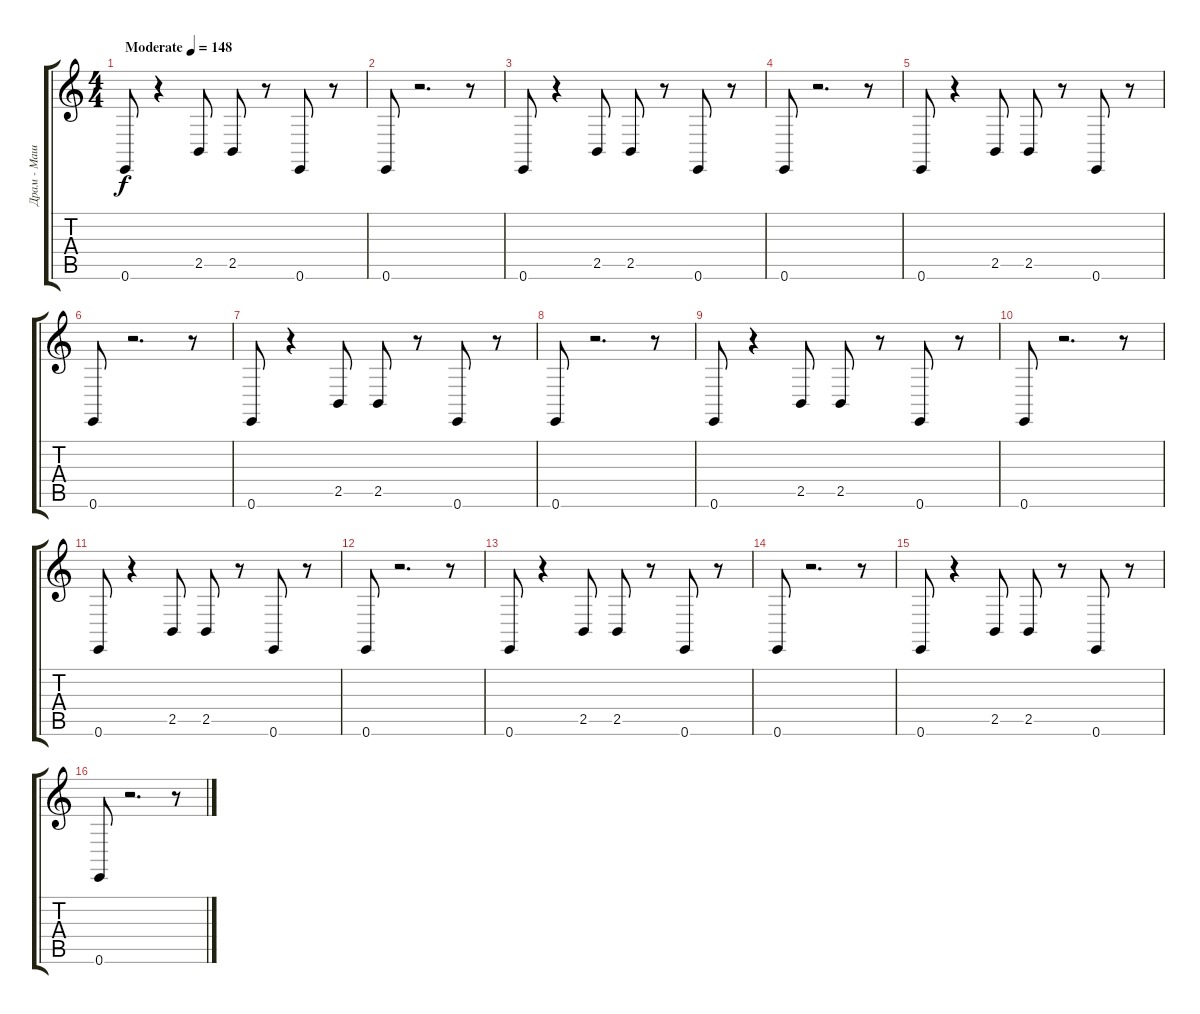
\track ("Драм - Машина" "Драм - Маш") {instrument timpani}
\staff {score tabs}
\tuning (E4 B3 G3 D3 A2 E2) {hide}
\ts (4 4)
\tempo (148 "Moderate")
\clef g2
\ks c
0.6.8{dy f instrument timpani} r.4 2.5.8 2.5.8 r.8 0.6.8 r.8 |
0.6.8 r.2{d} r.8 |
0.6.8 r.4 2.5.8 2.5.8 r.8 0.6.8 r.8 |
0.6.8 r.2{d} r.8 |
0.6.8 r.4 2.5.8 2.5.8 r.8 0.6.8 r.8 |
0.6.8 r.2{d} r.8 |
0.6.8 r.4 2.5.8 2.5.8 r.8 0.6.8 r.8 |
0.6.8 r.2{d} r.8 |
0.6.8 r.4 2.5.8 2.5.8 r.8 0.6.8 r.8 |
0.6.8 r.2{d} r.8 |
0.6.8 r.4 2.5.8 2.5.8 r.8 0.6.8 r.8 |
0.6.8 r.2{d} r.8 |
0.6.8 r.4 2.5.8 2.5.8 r.8 0.6.8 r.8 |
0.6.8 r.2{d} r.8 |
0.6.8 r.4 2.5.8 2.5.8 r.8 0.6.8 r.8 |
0.6.8 r.2{d} r.8
